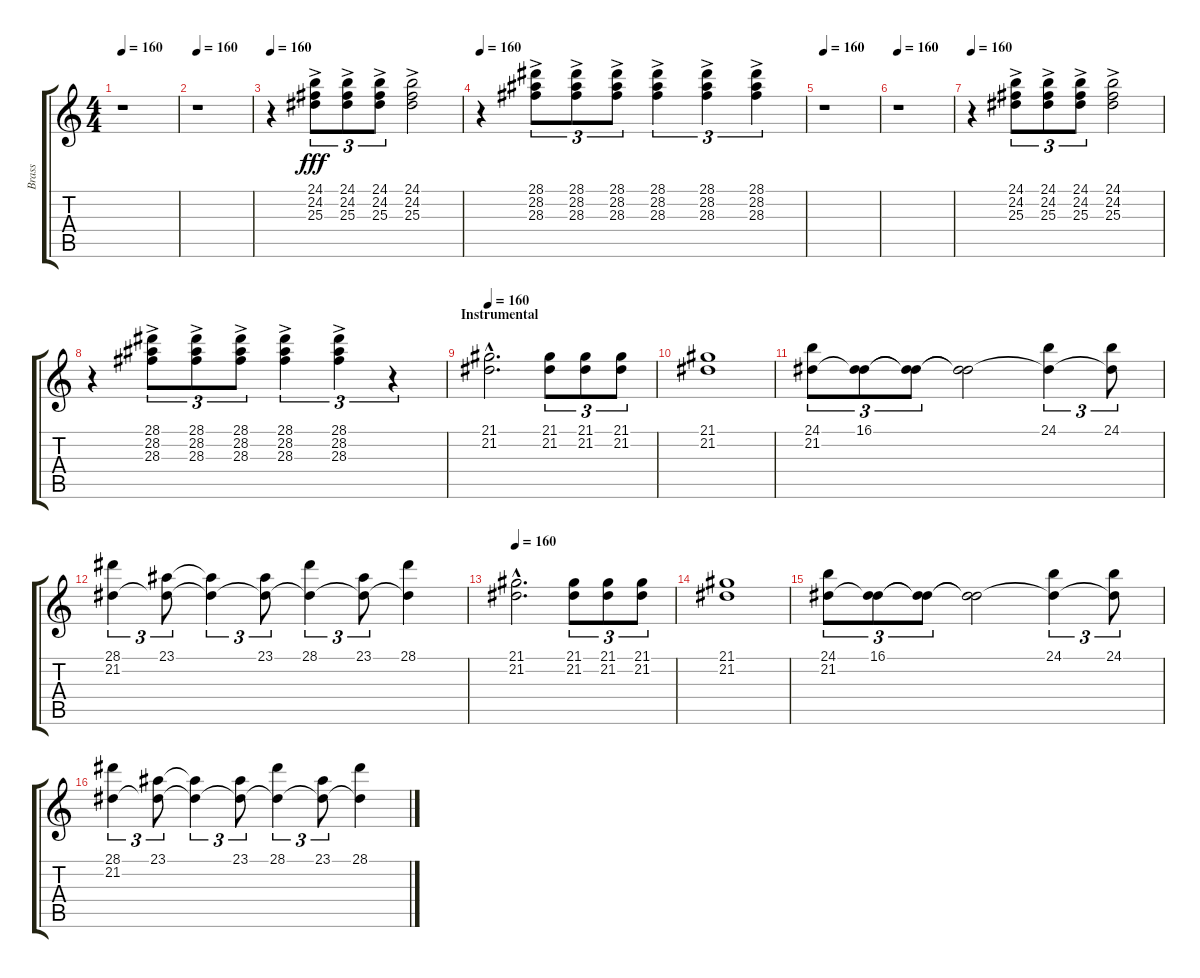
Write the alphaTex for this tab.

\track ("Brass" "Brass") {instrument brasssection}
\staff {score tabs}
\tuning (B3 Gb3 D3 A2 E2 B1) {hide}
\ts (4 4)
\tempo 160
\clef g2
\ks c
r.1{dy fff} |
\tempo 160
r.1 |
\tempo 160
r.4 (24.1 24.2 25.3{ac}).8{tu (3 2)} (24.1 24.2 25.3{ac}).8{tu (3 2)} (24.1 24.2 25.3{ac}).8{tu (3 2)} (24.1 24.2 25.3{ac}).2 |
\tempo 160
r.4 (28.1 28.2 28.3{ac}).8{tu (3 2)} (28.1 28.2 28.3{ac}).8{tu (3 2)} (28.1 28.2 28.3{ac}).8{tu (3 2)} (28.1 28.2 28.3{ac}).4{tu (3 2)} (28.1 28.2 28.3{ac}).4{tu (3 2)} (28.1 28.2 28.3{ac}).4{tu (3 2)} |
\tempo 160
r.1 |
\tempo 160
r.1 |
\tempo 160
r.4 (24.1 24.2 25.3{ac}).8{tu (3 2)} (24.1 24.2 25.3{ac}).8{tu (3 2)} (24.1 24.2 25.3{ac}).8{tu (3 2)} (24.1 24.2 25.3{ac}).2 |
r.4 (28.1 28.2 28.3{ac}).8{tu (3 2)} (28.1 28.2 28.3{ac}).8{tu (3 2)} (28.1 28.2 28.3{ac}).8{tu (3 2)} (28.1 28.2 28.3{ac}).4{tu (3 2)} (28.1 28.2 28.3{ac}).4{tu (3 2)} r.4{tu (3 2)} |
\section ("" "Instrumental")
\tempo 160
(21.1{hac} 21.2{hac}).2{d} (21.1 21.2).8{tu (3 2)} (21.1 21.2).8{tu (3 2)} (21.1 21.2).8{tu (3 2)} |
(21.1 21.2).1 |
(24.1 21.2).8{tu (3 2)} (16.1 21.2{t}).8{tu (3 2)} (16.1{t} 21.2{t}).8{tu (3 2)} (16.1{t} 21.2{t}).2 (24.1 21.2{t}).4{tu (3 2)} (24.1 21.2{t}).8{tu (3 2)} |
(28.1 21.2).4{tu (3 2)} (23.1 21.2{t}).8{tu (3 2)} (23.1{t} 21.2{t}).4{tu (3 2)} (23.1 21.2{t}).8{tu (3 2)} (28.1 21.2{t}).4{tu (3 2)} (23.1 21.2{t}).8{tu (3 2)} (28.1 21.2{t}).4 |
\tempo 160
(21.1{hac} 21.2{hac}).2{d} (21.1 21.2).8{tu (3 2)} (21.1 21.2).8{tu (3 2)} (21.1 21.2).8{tu (3 2)} |
(21.1 21.2).1 |
(24.1 21.2).8{tu (3 2)} (16.1 21.2{t}).8{tu (3 2)} (16.1{t} 21.2{t}).8{tu (3 2)} (16.1{t} 21.2{t}).2 (24.1 21.2{t}).4{tu (3 2)} (24.1 21.2{t}).8{tu (3 2)} |
(28.1 21.2).4{tu (3 2)} (23.1 21.2{t}).8{tu (3 2)} (23.1{t} 21.2{t}).4{tu (3 2)} (23.1 21.2{t}).8{tu (3 2)} (28.1 21.2{t}).4{tu (3 2)} (23.1 21.2{t}).8{tu (3 2)} (28.1 21.2{t}).4
